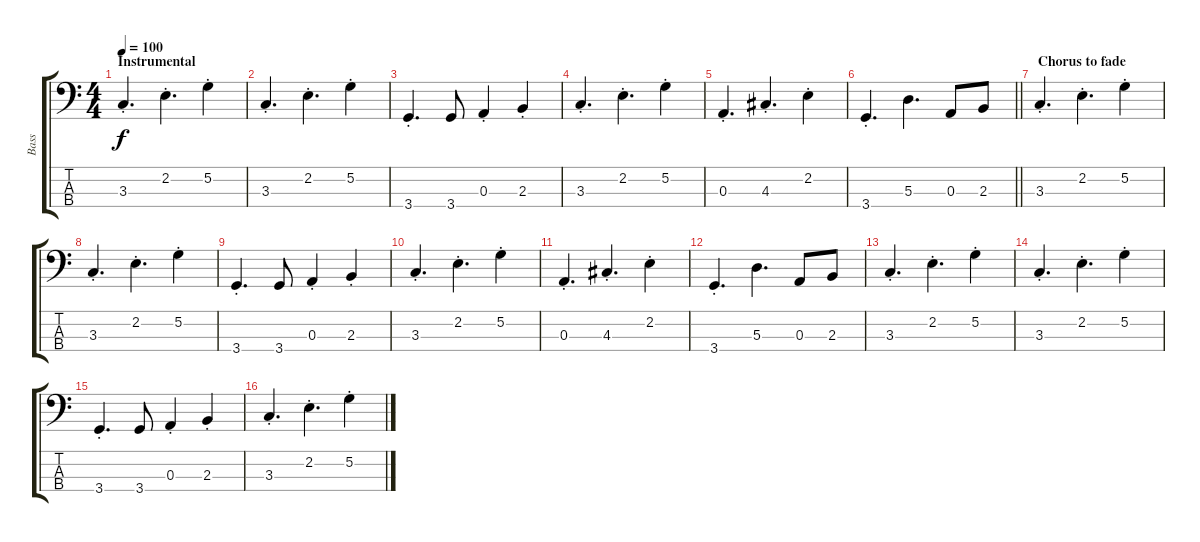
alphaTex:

\track ("Bass" "Bass") {instrument electricbassfinger}
\staff {score tabs}
\tuning (G2 D2 A1 E1) {hide}
\ts (4 4)
\section ("" "Instrumental")
\tempo 100
\clef f4
\ks c
3.3{st}.4{d dy f} 2.2{st}.4{d} 5.2{st}.4 |
3.3{st}.4{d} 2.2{st}.4{d} 5.2{st}.4 |
3.4{st}.4{d} 3.4.8 0.3{st}.4 2.3{st}.4 |
3.3{st}.4{d} 2.2{st}.4{d} 5.2{st}.4 |
0.3{st}.4{d} 4.3{st}.4{d} 2.2{st}.4 |
\barLineRight lightlight
3.4{st}.4{d} 5.3.4{d} 0.3.8 2.3.8 |
\section ("" " Chorus to fade")
3.3{st}.4{d} 2.2{st}.4{d} 5.2{st}.4 |
3.3{st}.4{d} 2.2{st}.4{d} 5.2{st}.4 |
3.4{st}.4{d} 3.4.8 0.3{st}.4 2.3{st}.4 |
3.3{st}.4{d} 2.2{st}.4{d} 5.2{st}.4 |
0.3{st}.4{d} 4.3{st}.4{d} 2.2{st}.4 |
3.4{st}.4{d} 5.3.4{d} 0.3.8 2.3.8 |
3.3{st}.4{d} 2.2{st}.4{d} 5.2{st}.4 |
3.3{st}.4{d} 2.2{st}.4{d} 5.2{st}.4 |
3.4{st}.4{d} 3.4.8 0.3{st}.4 2.3{st}.4 |
3.3{st}.4{d} 2.2{st}.4{d} 5.2{st}.4
